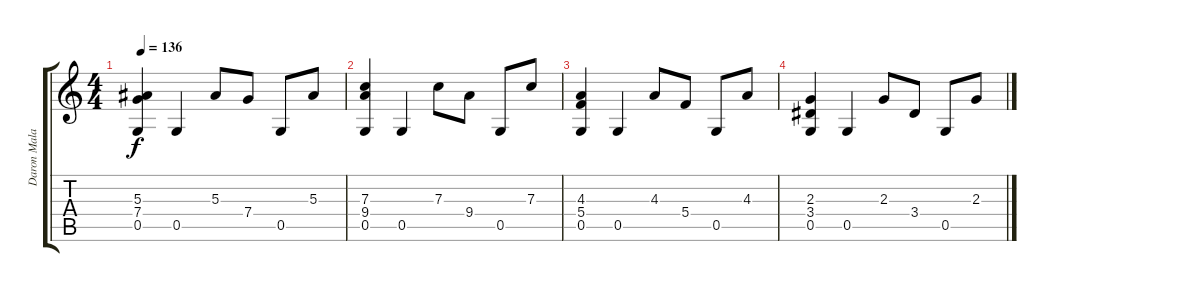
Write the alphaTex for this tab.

\track ("Daron Malakian (overdrive)" "Daron Mala") {instrument overdrivenguitar}
\staff {score tabs}
\tuning (D4 A3 F3 C3 G2 C2) {hide}
\ts (4 4)
\tempo 136
\clef g2
\ks c
(5.3 7.4 0.5).4{dy f} 0.5.4 5.3.8 7.4.8 0.5.8 5.3.8 |
(7.3 9.4 0.5).4 0.5.4 7.3.8 9.4.8 0.5.8 7.3.8 |
(4.3 5.4 0.5).4 0.5.4 4.3.8 5.4.8 0.5.8 4.3.8 |
(2.3 3.4 0.5).4 0.5.4 2.3.8 3.4.8 0.5.8 2.3.8
